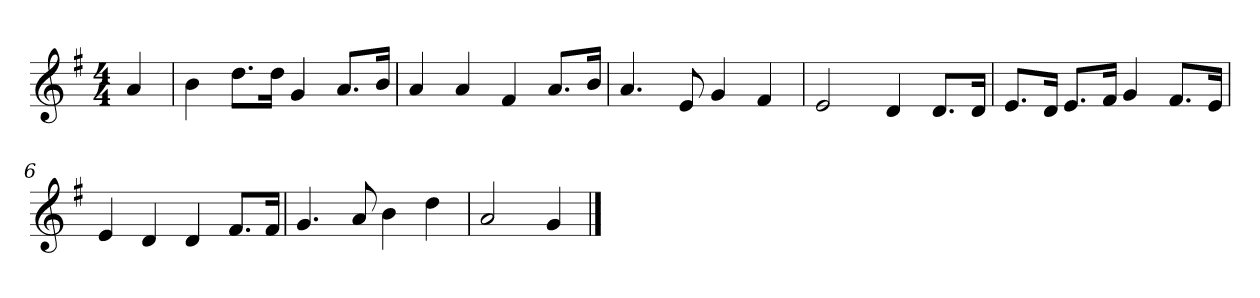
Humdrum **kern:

**kern
*part1
*staff1
*k[f#]
*M4/4
*MM120
=
4a
=1
4b
8.ddL
16ddJk
4g
8.aL
16bJk
=2
4a
4a
4f#
8.aL
16bJk
=3
4.a
8e
4g
4f#
=4
2e
4d
8.dL
16dJk
=5
8.eL
16dJk
8.eL
16f#Jk
4g
8.f#L
16eJk
=6
4e
4d
4d
8.f#L
16f#Jk
=7
4.g
8a
4b
4dd
=8
2a
4g
==
*-
